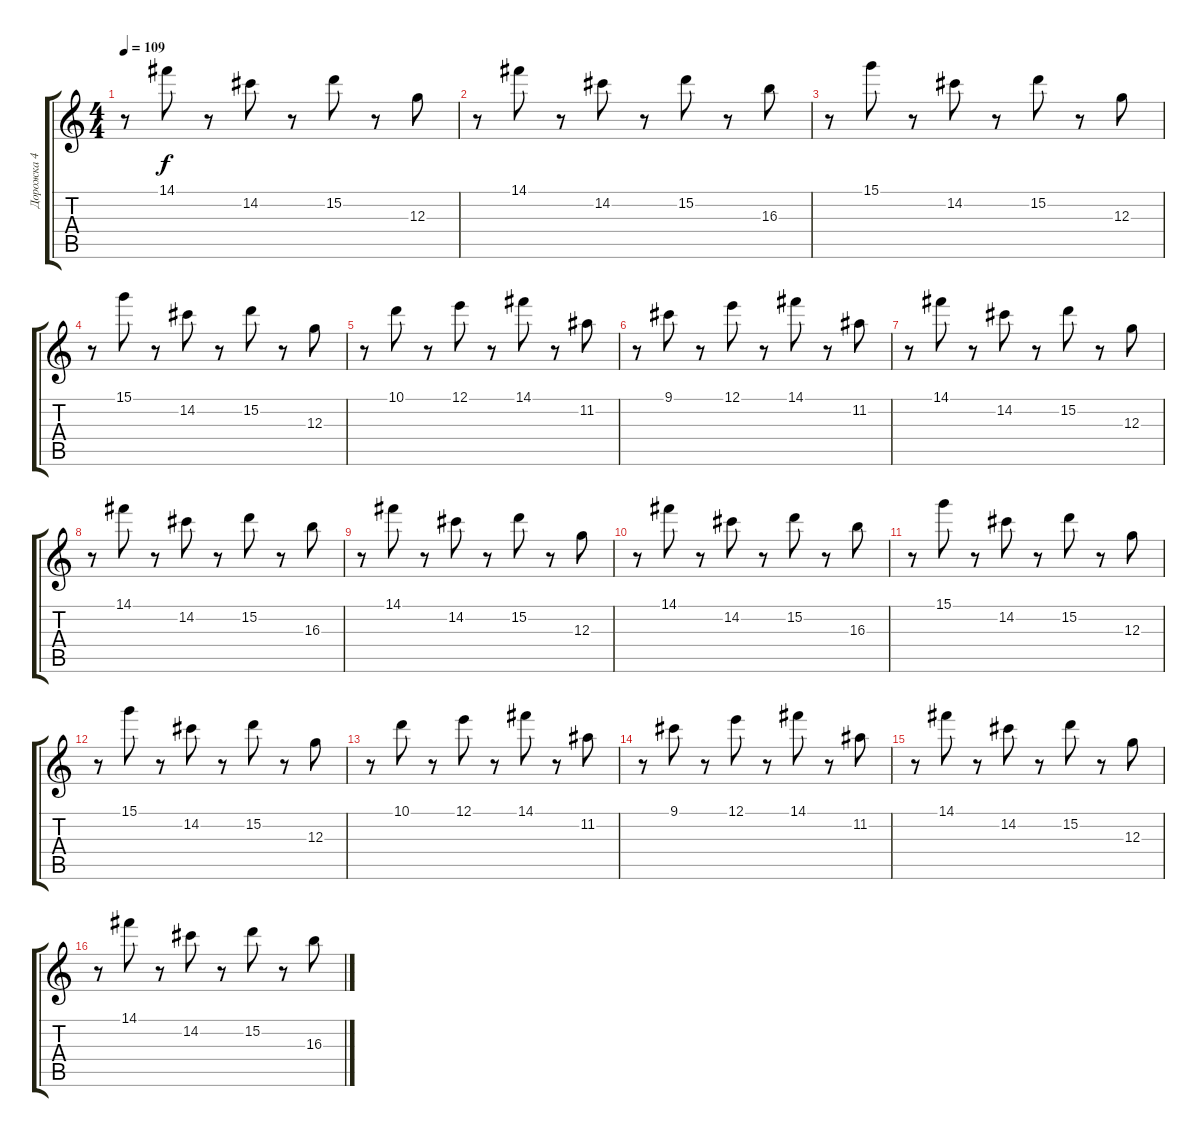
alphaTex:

\track ("Дорожка 4" "Дорожка 4") {instrument distortionguitar}
\staff {score tabs}
\tuning (E4 B3 G3 D3 A2 E2) {hide}
\ts (4 4)
\tempo 109
\clef g2
\ks c
r.8{dy f} 14.1.8 r.8 14.2.8 r.8 15.2.8 r.8 12.3.8 |
r.8 14.1.8 r.8 14.2.8 r.8 15.2.8 r.8 16.3.8 |
r.8 15.1.8 r.8 14.2.8 r.8 15.2.8 r.8 12.3.8 |
r.8 15.1.8 r.8 14.2.8 r.8 15.2.8 r.8 12.3.8 |
r.8 10.1.8 r.8 12.1.8 r.8 14.1.8 r.8 11.2.8 |
r.8 9.1.8 r.8 12.1.8 r.8 14.1.8 r.8 11.2.8 |
r.8 14.1.8 r.8 14.2.8 r.8 15.2.8 r.8 12.3.8 |
r.8 14.1.8 r.8 14.2.8 r.8 15.2.8 r.8 16.3.8 |
r.8 14.1.8 r.8 14.2.8 r.8 15.2.8 r.8 12.3.8 |
r.8 14.1.8 r.8 14.2.8 r.8 15.2.8 r.8 16.3.8 |
r.8 15.1.8 r.8 14.2.8 r.8 15.2.8 r.8 12.3.8 |
r.8 15.1.8 r.8 14.2.8 r.8 15.2.8 r.8 12.3.8 |
r.8 10.1.8 r.8 12.1.8 r.8 14.1.8 r.8 11.2.8 |
r.8 9.1.8 r.8 12.1.8 r.8 14.1.8 r.8 11.2.8 |
r.8 14.1.8 r.8 14.2.8 r.8 15.2.8 r.8 12.3.8 |
r.8 14.1.8 r.8 14.2.8 r.8 15.2.8 r.8 16.3.8
